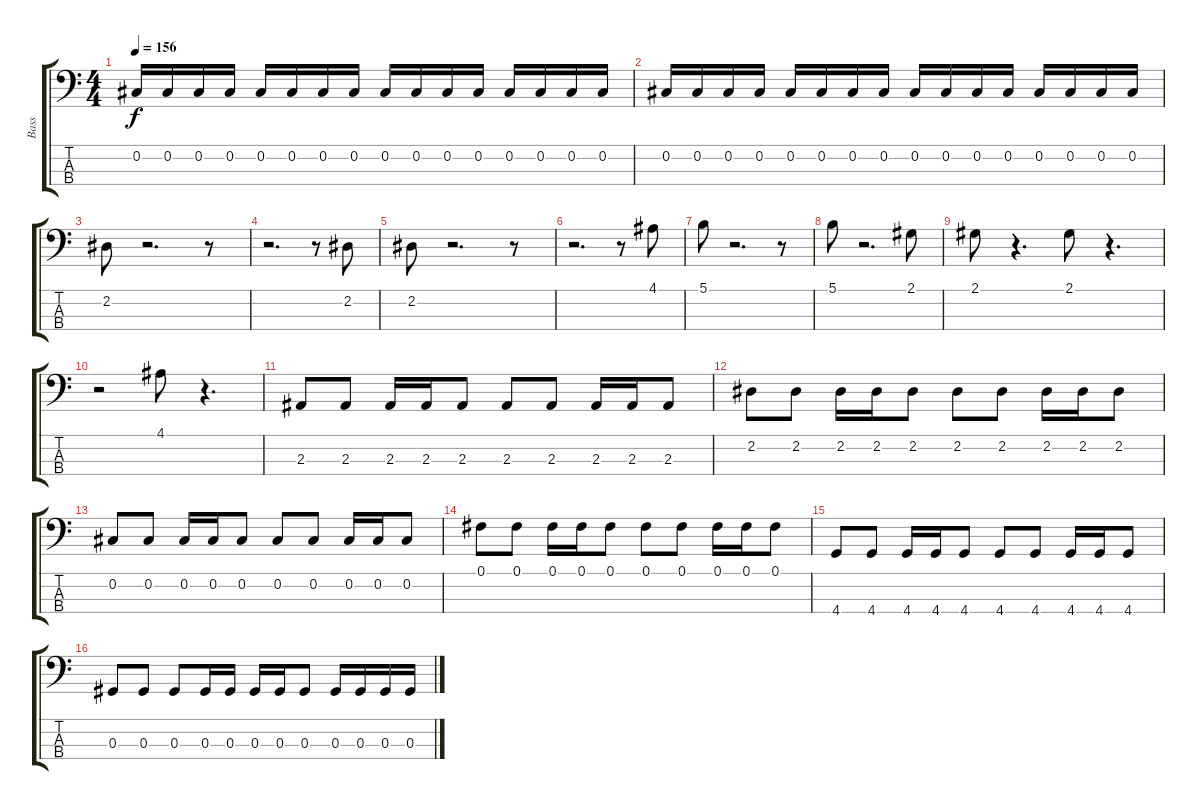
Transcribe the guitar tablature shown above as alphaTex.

\track ("Bass" "Bass") {instrument electricbassfinger}
\staff {score tabs}
\tuning (Gb2 Db2 Ab1 Eb1) {hide}
\ts (4 4)
\tempo 156
\clef f4
\ks c
0.2.16{dy f} 0.2.16 0.2.16 0.2.16 0.2.16 0.2.16 0.2.16 0.2.16 0.2.16 0.2.16 0.2.16 0.2.16 0.2.16 0.2.16 0.2.16 0.2.16 |
0.2.16 0.2.16 0.2.16 0.2.16 0.2.16 0.2.16 0.2.16 0.2.16 0.2.16 0.2.16 0.2.16 0.2.16 0.2.16 0.2.16 0.2.16 0.2.16 |
2.2.8 r.2{d} r.8 |
r.2{d} r.8 2.2.8 |
2.2.8 r.2{d} r.8 |
r.2{d} r.8 4.1.8 |
5.1.8 r.2{d} r.8 |
5.1.8 r.2{d} 2.1.8 |
2.1.8 r.4{d} 2.1.8 r.4{d} |
r.2 4.1.8 r.4{d} |
2.3.8{volume 9} 2.3.8 2.3.16 2.3.16 2.3.8 2.3.8 2.3.8 2.3.16 2.3.16 2.3.8 |
2.2.8 2.2.8 2.2.16 2.2.16 2.2.8 2.2.8 2.2.8 2.2.16 2.2.16 2.2.8 |
0.2.8 0.2.8 0.2.16 0.2.16 0.2.8 0.2.8 0.2.8 0.2.16 0.2.16 0.2.8 |
0.1.8 0.1.8 0.1.16 0.1.16 0.1.8 0.1.8 0.1.8 0.1.16 0.1.16 0.1.8 |
4.4.8 4.4.8 4.4.16 4.4.16 4.4.8 4.4.8 4.4.8 4.4.16 4.4.16 4.4.8 |
0.3.8 0.3.8 0.3.8 0.3.16 0.3.16 0.3.16 0.3.16 0.3.8 0.3.16 0.3.16 0.3.16 0.3.16
